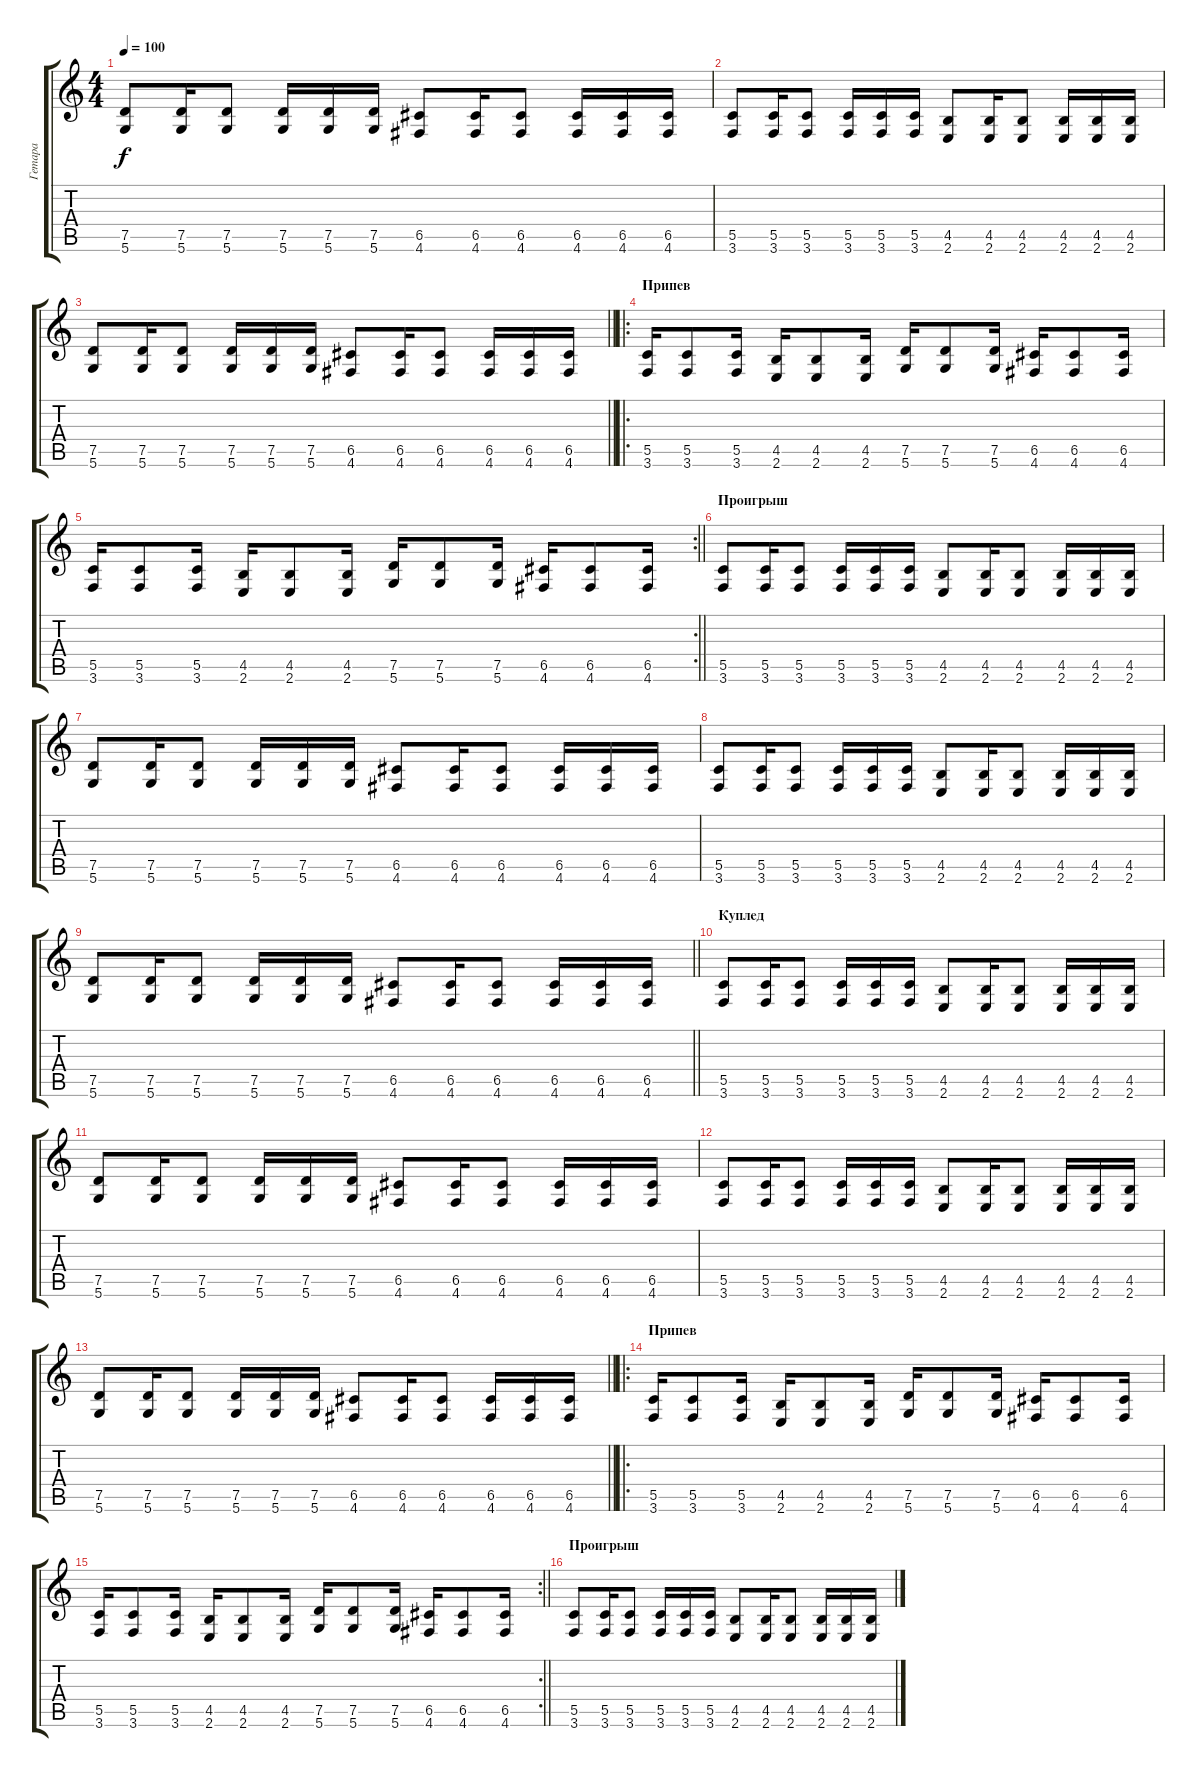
\track ("Гетара" "Гетара") {instrument distortionguitar}
\staff {score tabs}
\tuning (D4 A3 F3 C3 G2 D2) {hide}
\ts (4 4)
\tempo 100
\clef g2
\ks c
(7.5 5.6).8{dy f} (7.5 5.6).16 (7.5 5.6).8 (7.5 5.6).16 (7.5 5.6).16 (7.5 5.6).16 (6.5 4.6).8 (6.5 4.6).16 (6.5 4.6).8 (6.5 4.6).16 (6.5 4.6).16 (6.5 4.6).16 |
(5.5 3.6).8 (5.5 3.6).16 (5.5 3.6).8 (5.5 3.6).16 (5.5 3.6).16 (5.5 3.6).16 (4.5 2.6).8 (4.5 2.6).16 (4.5 2.6).8 (4.5 2.6).16 (4.5 2.6).16 (4.5 2.6).16 |
\barLineRight lightlight
(7.5 5.6).8 (7.5 5.6).16 (7.5 5.6).8 (7.5 5.6).16 (7.5 5.6).16 (7.5 5.6).16 (6.5 4.6).8 (6.5 4.6).16 (6.5 4.6).8 (6.5 4.6).16 (6.5 4.6).16 (6.5 4.6).16 |
\ro
\section ("" "Припев")
(5.5 3.6).16 (5.5 3.6).8 (5.5 3.6).16 (4.5 2.6).16 (4.5 2.6).8 (4.5 2.6).16 (7.5 5.6).16 (7.5 5.6).8 (7.5 5.6).16 (6.5 4.6).16 (6.5 4.6).8 (6.5 4.6).16 |
\rc 2
\barLineRight lightlight
(5.5 3.6).16 (5.5 3.6).8 (5.5 3.6).16 (4.5 2.6).16 (4.5 2.6).8 (4.5 2.6).16 (7.5 5.6).16 (7.5 5.6).8 (7.5 5.6).16 (6.5 4.6).16 (6.5 4.6).8 (6.5 4.6).16 |
\section ("" "Проигрыш")
(5.5 3.6).8 (5.5 3.6).16 (5.5 3.6).8 (5.5 3.6).16 (5.5 3.6).16 (5.5 3.6).16 (4.5 2.6).8 (4.5 2.6).16 (4.5 2.6).8 (4.5 2.6).16 (4.5 2.6).16 (4.5 2.6).16 |
(7.5 5.6).8 (7.5 5.6).16 (7.5 5.6).8 (7.5 5.6).16 (7.5 5.6).16 (7.5 5.6).16 (6.5 4.6).8 (6.5 4.6).16 (6.5 4.6).8 (6.5 4.6).16 (6.5 4.6).16 (6.5 4.6).16 |
(5.5 3.6).8 (5.5 3.6).16 (5.5 3.6).8 (5.5 3.6).16 (5.5 3.6).16 (5.5 3.6).16 (4.5 2.6).8 (4.5 2.6).16 (4.5 2.6).8 (4.5 2.6).16 (4.5 2.6).16 (4.5 2.6).16 |
\barLineRight lightlight
(7.5 5.6).8 (7.5 5.6).16 (7.5 5.6).8 (7.5 5.6).16 (7.5 5.6).16 (7.5 5.6).16 (6.5 4.6).8 (6.5 4.6).16 (6.5 4.6).8 (6.5 4.6).16 (6.5 4.6).16 (6.5 4.6).16 |
\section ("" "Куплед")
(5.5 3.6).8 (5.5 3.6).16 (5.5 3.6).8 (5.5 3.6).16 (5.5 3.6).16 (5.5 3.6).16 (4.5 2.6).8 (4.5 2.6).16 (4.5 2.6).8 (4.5 2.6).16 (4.5 2.6).16 (4.5 2.6).16 |
(7.5 5.6).8 (7.5 5.6).16 (7.5 5.6).8 (7.5 5.6).16 (7.5 5.6).16 (7.5 5.6).16 (6.5 4.6).8 (6.5 4.6).16 (6.5 4.6).8 (6.5 4.6).16 (6.5 4.6).16 (6.5 4.6).16 |
(5.5 3.6).8 (5.5 3.6).16 (5.5 3.6).8 (5.5 3.6).16 (5.5 3.6).16 (5.5 3.6).16 (4.5 2.6).8 (4.5 2.6).16 (4.5 2.6).8 (4.5 2.6).16 (4.5 2.6).16 (4.5 2.6).16 |
\barLineRight lightlight
(7.5 5.6).8 (7.5 5.6).16 (7.5 5.6).8 (7.5 5.6).16 (7.5 5.6).16 (7.5 5.6).16 (6.5 4.6).8 (6.5 4.6).16 (6.5 4.6).8 (6.5 4.6).16 (6.5 4.6).16 (6.5 4.6).16 |
\ro
\section ("" "Припев")
(5.5 3.6).16 (5.5 3.6).8 (5.5 3.6).16 (4.5 2.6).16 (4.5 2.6).8 (4.5 2.6).16 (7.5 5.6).16 (7.5 5.6).8 (7.5 5.6).16 (6.5 4.6).16 (6.5 4.6).8 (6.5 4.6).16 |
\rc 2
\barLineRight lightlight
(5.5 3.6).16 (5.5 3.6).8 (5.5 3.6).16 (4.5 2.6).16 (4.5 2.6).8 (4.5 2.6).16 (7.5 5.6).16 (7.5 5.6).8 (7.5 5.6).16 (6.5 4.6).16 (6.5 4.6).8 (6.5 4.6).16 |
\section ("" "Проигрыш")
(5.5 3.6).8 (5.5 3.6).16 (5.5 3.6).8 (5.5 3.6).16 (5.5 3.6).16 (5.5 3.6).16 (4.5 2.6).8 (4.5 2.6).16 (4.5 2.6).8 (4.5 2.6).16 (4.5 2.6).16 (4.5 2.6).16
